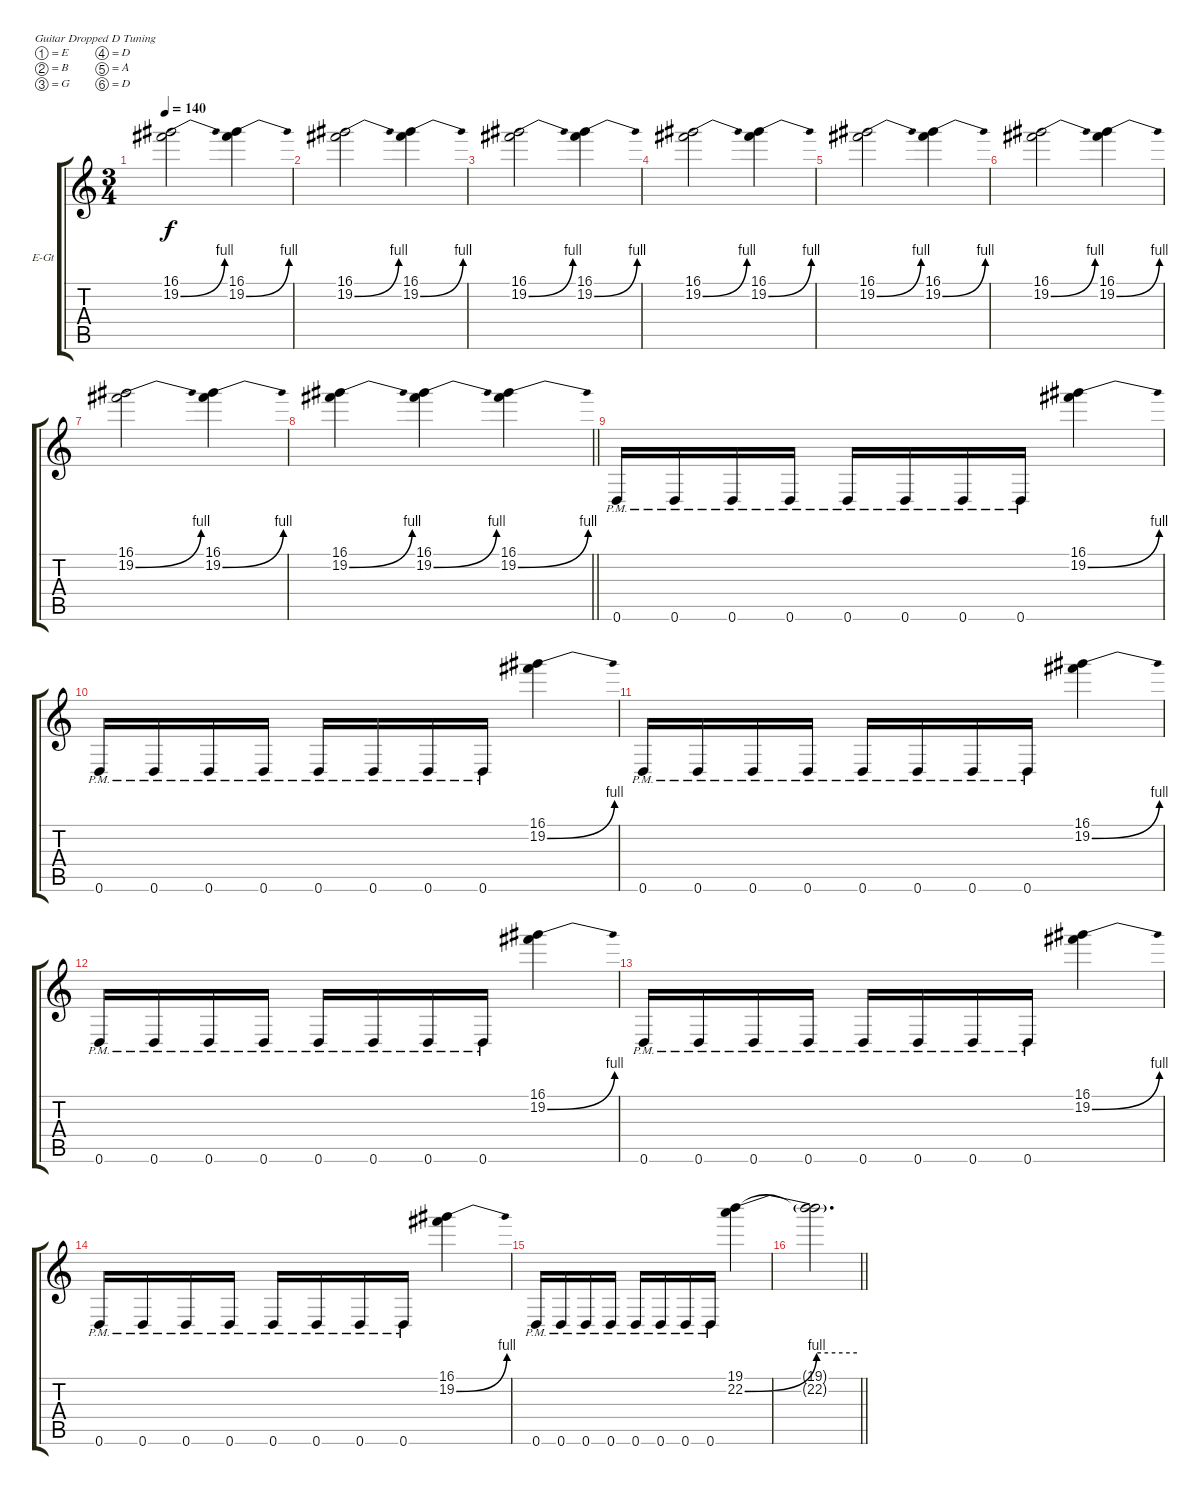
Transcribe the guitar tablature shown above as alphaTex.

\bracketExtendMode groupsimilarinstruments
\firstSystemTrackNameOrientation horizontal
\otherSystemsTrackNameOrientation horizontal
\track ("Lead Guitar" "E-Gt") {instrument distortionguitar}
\staff {score tabs}
\tuning (E4 B3 G3 D3 A2 D2)
\ts (3 4)
\beaming (8 2 2 2 2)
\tempo 140
\clef g2
\ks c
(16.1 19.2{be (bend 0 0 60 4)}).2{dy f} (16.1 19.2{be (bend 0 0 60 4)}).4 |
(16.1 19.2{be (bend 0 0 60 4)}).2 (16.1 19.2{be (bend 0 0 60 4)}).4 |
(16.1 19.2{be (bend 0 0 60 4)}).2 (16.1 19.2{be (bend 0 0 60 4)}).4 |
(16.1 19.2{be (bend 0 0 60 4)}).2 (16.1 19.2{be (bend 0 0 60 4)}).4 |
(16.1 19.2{be (bend 0 0 60 4)}).2 (16.1 19.2{be (bend 0 0 60 4)}).4 |
(16.1 19.2{be (bend 0 0 60 4)}).2 (16.1 19.2{be (bend 0 0 60 4)}).4 |
(16.1 19.2{be (bend 0 0 60 4)}).2 (16.1 19.2{be (bend 0 0 60 4)}).4 |
\barLineRight lightlight
(16.1 19.2{be (bend 0 0 60 4)}).4 (16.1 19.2{be (bend 0 0 60 4)}).4 (16.1 19.2{be (bend 0 0 60 4)}).4 |
0.6{pm}.16 0.6{pm}.16 0.6{pm}.16 0.6{pm}.16 0.6{pm}.16 0.6{pm}.16 0.6{pm}.16 0.6{pm}.16 (16.1 19.2{be (bend 0 0 60 4)}).4 |
0.6{pm}.16 0.6{pm}.16 0.6{pm}.16 0.6{pm}.16 0.6{pm}.16 0.6{pm}.16 0.6{pm}.16 0.6{pm}.16 (16.1 19.2{be (bend 0 0 60 4)}).4 |
0.6{pm}.16 0.6{pm}.16 0.6{pm}.16 0.6{pm}.16 0.6{pm}.16 0.6{pm}.16 0.6{pm}.16 0.6{pm}.16 (16.1 19.2{be (bend 0 0 60 4)}).4 |
0.6{pm}.16 0.6{pm}.16 0.6{pm}.16 0.6{pm}.16 0.6{pm}.16 0.6{pm}.16 0.6{pm}.16 0.6{pm}.16 (16.1 19.2{be (bend 0 0 60 4)}).4 |
0.6{pm}.16 0.6{pm}.16 0.6{pm}.16 0.6{pm}.16 0.6{pm}.16 0.6{pm}.16 0.6{pm}.16 0.6{pm}.16 (16.1 19.2{be (bend 0 0 60 4)}).4 |
0.6{pm}.16 0.6{pm}.16 0.6{pm}.16 0.6{pm}.16 0.6{pm}.16 0.6{pm}.16 0.6{pm}.16 0.6{pm}.16 (16.1 19.2{be (bend 0 0 60 4)}).4 |
0.6{pm}.16 0.6{pm}.16 0.6{pm}.16 0.6{pm}.16 0.6{pm}.16 0.6{pm}.16 0.6{pm}.16 0.6{pm}.16 (19.1 22.2{be (bend 0 0 60 4)}).4 |
\barLineRight lightlight
(19.1{t} 22.2{be (hold 0 4 60 4) t}).2{d}
